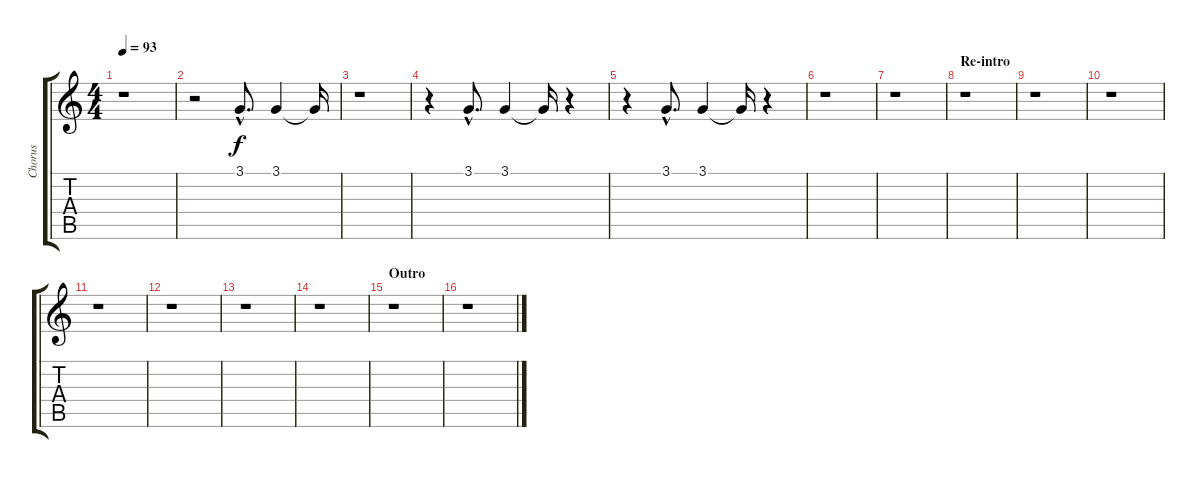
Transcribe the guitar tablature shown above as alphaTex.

\track ("Chorus" "Chorus") {instrument baritonesax}
\staff {score tabs}
\tuning (E4 B3 G3 D3 A2 E2) {hide}
\ts (4 4)
\tempo 93
\clef g2
\ks c
r.1{dy f} |
r.2 3.1{hac}.8{d} 3.1.4 3.1{t}.16 |
r.1 |
r.4 3.1{hac}.8{d} 3.1.4 3.1{t}.16 r.4 |
r.4 3.1{hac}.8{d} 3.1.4 3.1{t}.16 r.4 |
r.1 |
r.1 |
\section ("" "Re-intro")
r.1 |
r.1 |
r.1 |
r.1 |
r.1 |
r.1 |
r.1 |
\section ("" "Outro")
r.1 |
r.1
